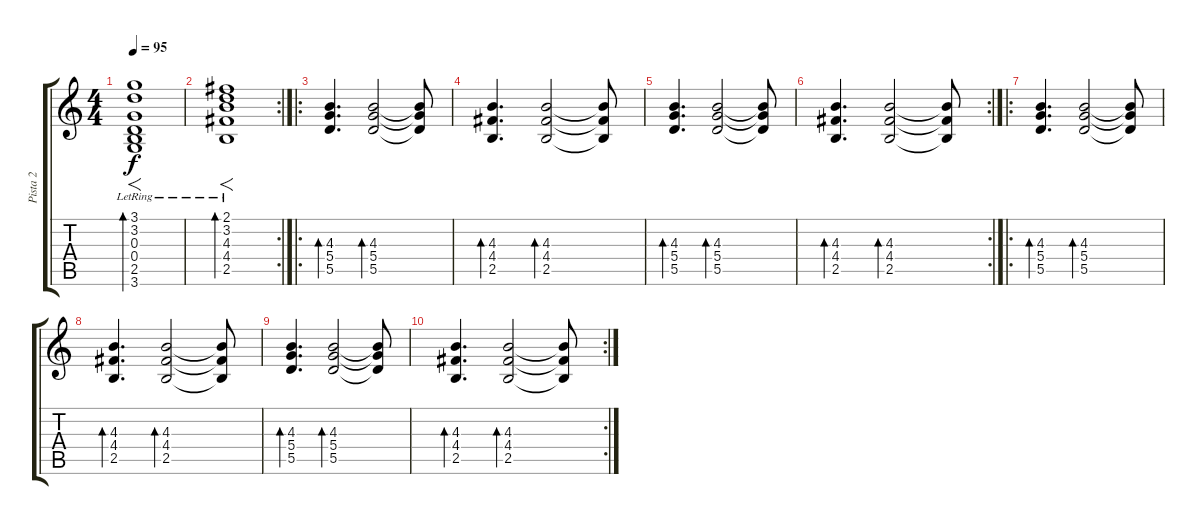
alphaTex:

\track ("Pista 2" "Pista 2") {instrument electricguitarjazz}
\staff {score tabs}
\tuning (E4 B3 G3 D3 A2 E2) {hide}
\ts (4 4)
\tempo 95
\clef g2
\ks c
(3.1{lr} 3.2{lr} 0.3{lr} 0.4{lr} 2.5{lr} 3.6{lr}).1{f bd 60 dy f volume 16} |
\rc 2
(2.1{lr} 3.2{lr} 4.3{lr} 4.4{lr} 2.5{lr}).1{f bd 60 volume 16} |
\ro
(4.3 5.4 5.5).4{d bd 60 volume 16} (4.3 5.4 5.5).2{bd 60} (4.3{t} 5.4{t} 5.5{t}).8 |
(4.3 4.4 2.5).4{d bd 60} (4.3 4.4 2.5).2{bd 60} (4.3{t} 4.4{t} 2.5{t}).8 |
(4.3 5.4 5.5).4{d bd 60 volume 16} (4.3 5.4 5.5).2{bd 60} (4.3{t} 5.4{t} 5.5{t}).8 |
\rc 2
(4.3 4.4 2.5).4{d bd 60} (4.3 4.4 2.5).2{bd 60} (4.3{t} 4.4{t} 2.5{t}).8 |
\ro
(4.3 5.4 5.5).4{d bd 60 volume 16} (4.3 5.4 5.5).2{bd 60} (4.3{t} 5.4{t} 5.5{t}).8 |
(4.3 4.4 2.5).4{d bd 60} (4.3 4.4 2.5).2{bd 60} (4.3{t} 4.4{t} 2.5{t}).8 |
(4.3 5.4 5.5).4{d bd 60 volume 16} (4.3 5.4 5.5).2{bd 60} (4.3{t} 5.4{t} 5.5{t}).8 |
\rc 2
(4.3 4.4 2.5).4{d bd 60} (4.3 4.4 2.5).2{bd 60} (4.3{t} 4.4{t} 2.5{t}).8
